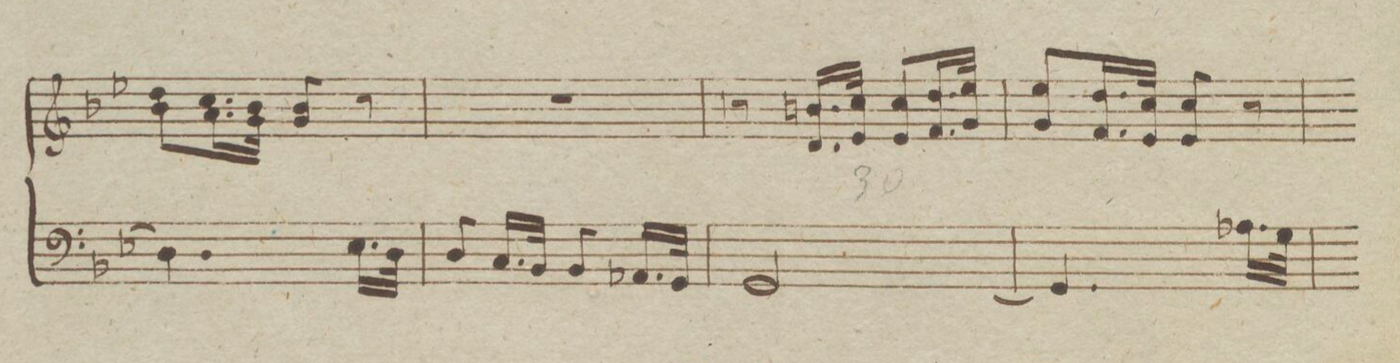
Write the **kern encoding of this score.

**kern
*I"Organo.
*clefF4
*k[b-e-]
*M2/4
4.D\]
16.E-\LL
32D\JJk
=28
8D/
16.C/LL
32BB-/JJk
8BB-/
16.AA-X/LL
32GG/JJk
=29
[2GG/
=30
4.GG/]
16.A-X\LL
32G\JJk
=31
*-
